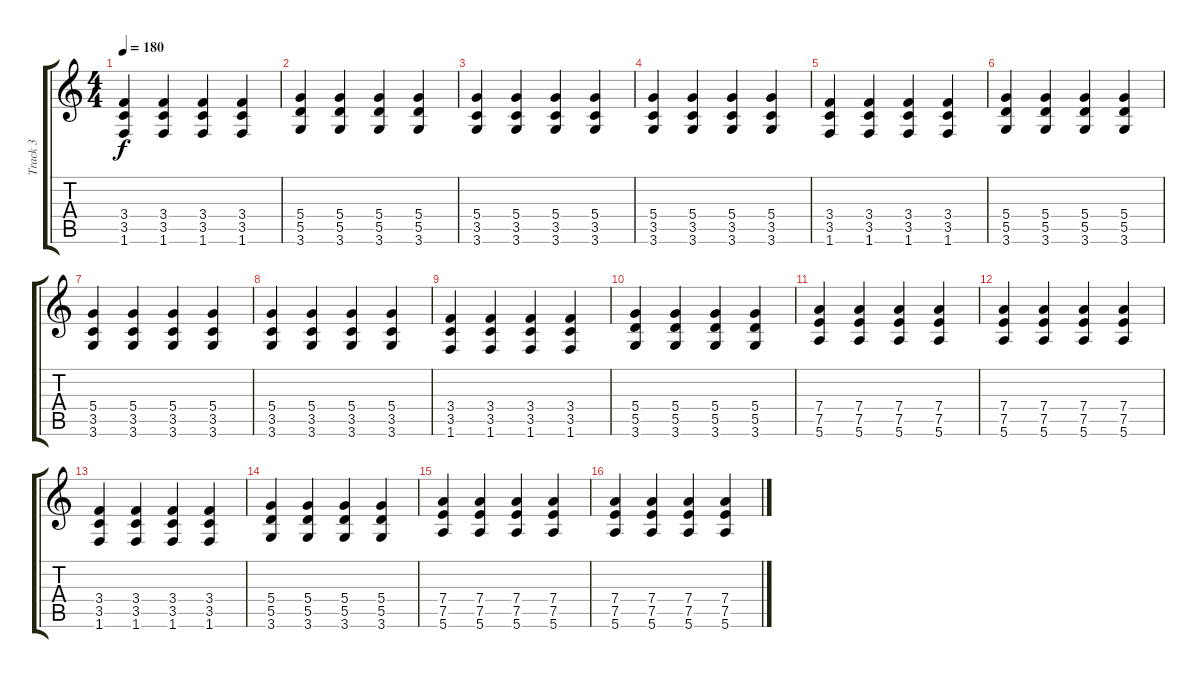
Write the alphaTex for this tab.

\track ("Track 3" "Track 3") {mute instrument overdrivenguitar}
\staff {score tabs}
\tuning (E4 B3 G3 D3 A2 E2) {hide}
\ts (4 4)
\tempo 180
\clef g2
\ks c
(3.4 3.5 1.6).4{dy f} (3.4 3.5 1.6).4 (3.4 3.5 1.6).4 (3.4 3.5 1.6).4 |
(5.4 5.5 3.6).4 (5.4 5.5 3.6).4 (5.4 5.5 3.6).4 (5.4 5.5 3.6).4 |
(5.4 3.5 3.6).4 (5.4 3.5 3.6).4 (5.4 3.5 3.6).4 (5.4 3.5 3.6).4 |
(5.4 3.5 3.6).4 (5.4 3.5 3.6).4 (5.4 3.5 3.6).4 (5.4 3.5 3.6).4 |
(3.4 3.5 1.6).4 (3.4 3.5 1.6).4 (3.4 3.5 1.6).4 (3.4 3.5 1.6).4 |
(5.4 5.5 3.6).4 (5.4 5.5 3.6).4 (5.4 5.5 3.6).4 (5.4 5.5 3.6).4 |
(5.4 3.5 3.6).4 (5.4 3.5 3.6).4 (5.4 3.5 3.6).4 (5.4 3.5 3.6).4 |
(5.4 3.5 3.6).4 (5.4 3.5 3.6).4 (5.4 3.5 3.6).4 (5.4 3.5 3.6).4 |
(3.4 3.5 1.6).4 (3.4 3.5 1.6).4 (3.4 3.5 1.6).4 (3.4 3.5 1.6).4 |
(5.4 5.5 3.6).4 (5.4 5.5 3.6).4 (5.4 5.5 3.6).4 (5.4 5.5 3.6).4 |
(7.4 7.5 5.6).4 (7.4 7.5 5.6).4 (7.4 7.5 5.6).4 (7.4 7.5 5.6).4 |
(7.4 7.5 5.6).4 (7.4 7.5 5.6).4 (7.4 7.5 5.6).4 (7.4 7.5 5.6).4 |
(3.4 3.5 1.6).4 (3.4 3.5 1.6).4 (3.4 3.5 1.6).4 (3.4 3.5 1.6).4 |
(5.4 5.5 3.6).4 (5.4 5.5 3.6).4 (5.4 5.5 3.6).4 (5.4 5.5 3.6).4 |
(7.4 7.5 5.6).4 (7.4 7.5 5.6).4 (7.4 7.5 5.6).4 (7.4 7.5 5.6).4 |
(7.4 7.5 5.6).4 (7.4 7.5 5.6).4 (7.4 7.5 5.6).4 (7.4 7.5 5.6).4
